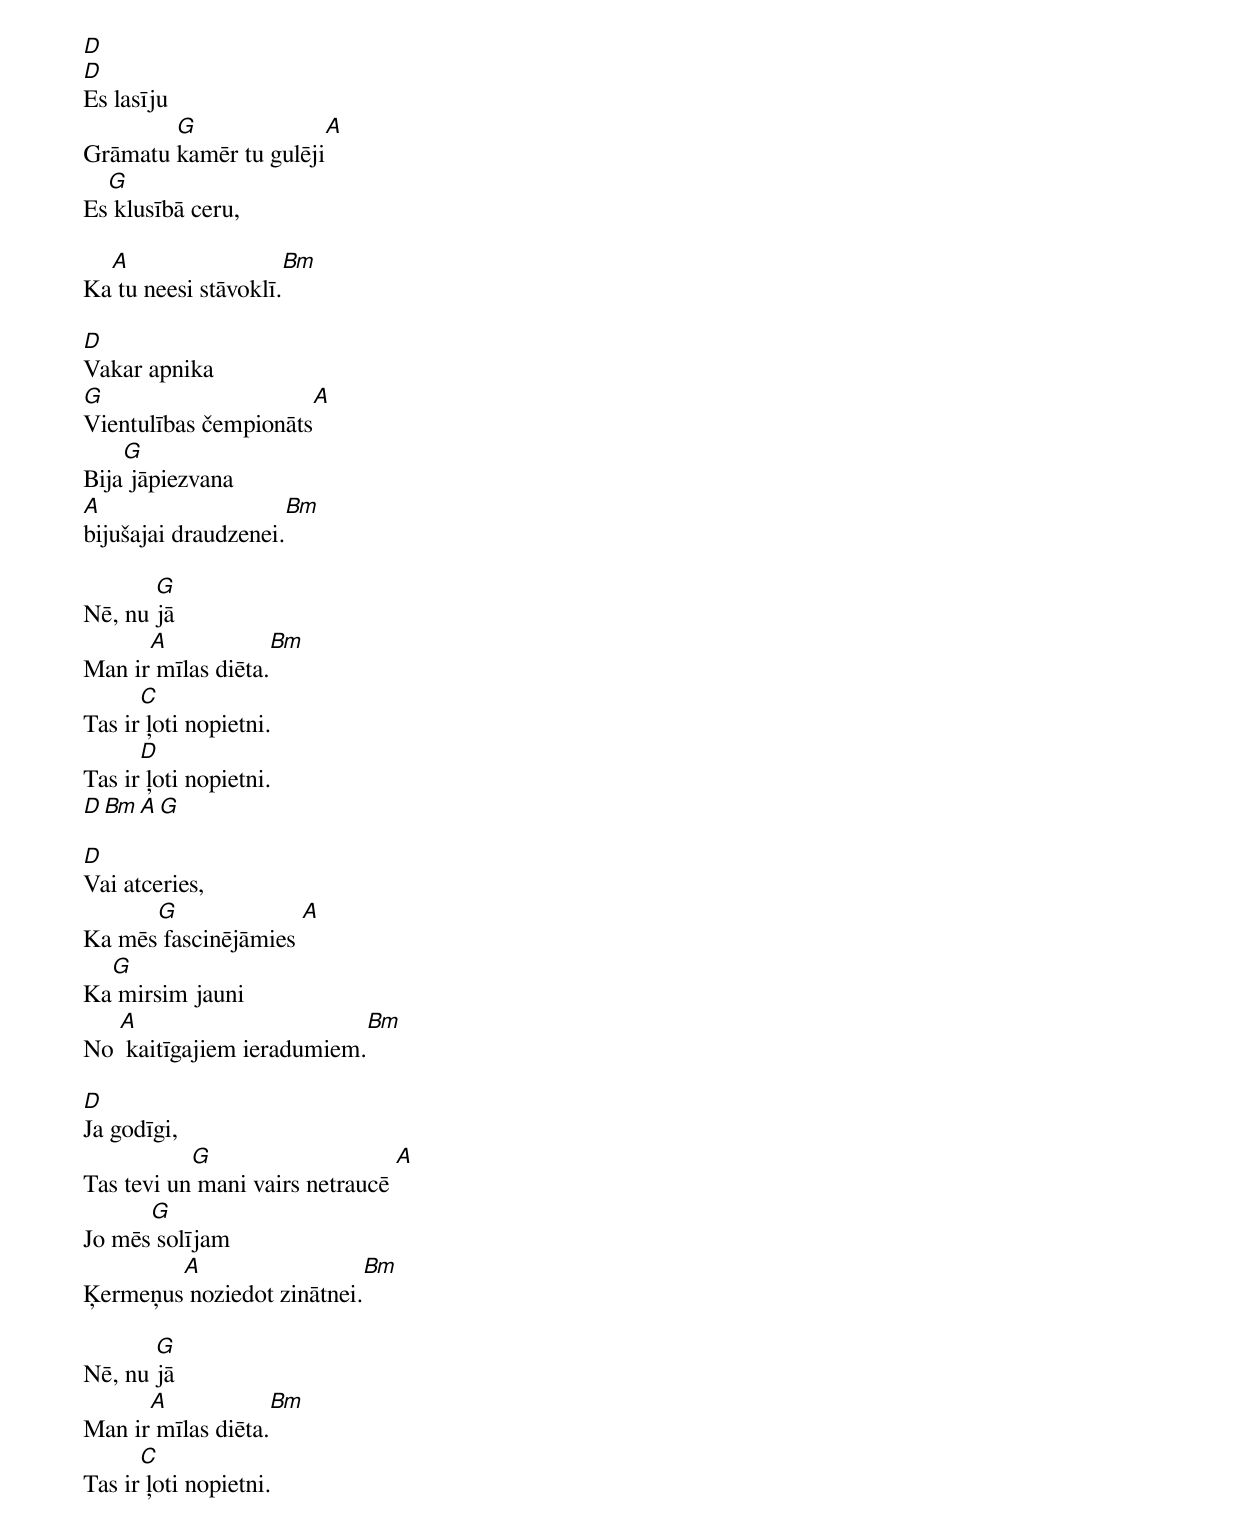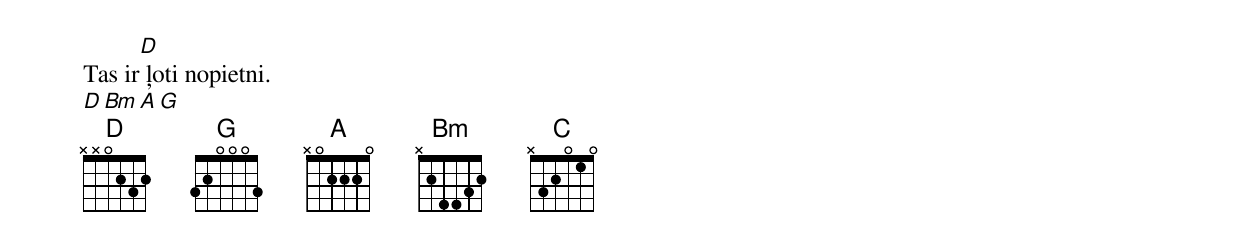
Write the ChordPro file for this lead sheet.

[D]
[D]Es lasīju
Grāmatu [G]kamēr tu gulēji[A]
Es[G] klusībā ceru,

Ka[A] tu neesi stāvoklī.[Bm]

[D]Vakar apnika
[G]Vientulības čempionāts[A]
Bija[G] jāpiezvana
[A]bijušajai draudzenei.[Bm]

Nē, nu [G]jā
Man ir[A] mīlas diēta.[Bm]
Tas ir[C] ļoti nopietni.
Tas ir[D] ļoti nopietni.
[D][Bm][A][G]

[D]Vai atceries,
Ka mēs[G] fascinējāmies [A]
Ka[G] mirsim jauni
No [A] kaitīgajiem ieradumiem.[Bm]

[D]Ja godīgi,
Tas tevi un[G] mani vairs netraucē [A]
Jo mēs[G] solījam
Ķermeņus[A] noziedot zinātnei.[Bm]

Nē, nu [G]jā
Man ir[A] mīlas diēta.[Bm]
Tas ir[C] ļoti nopietni.
Tas ir[D] ļoti nopietni.
[D][Bm][A][G]
